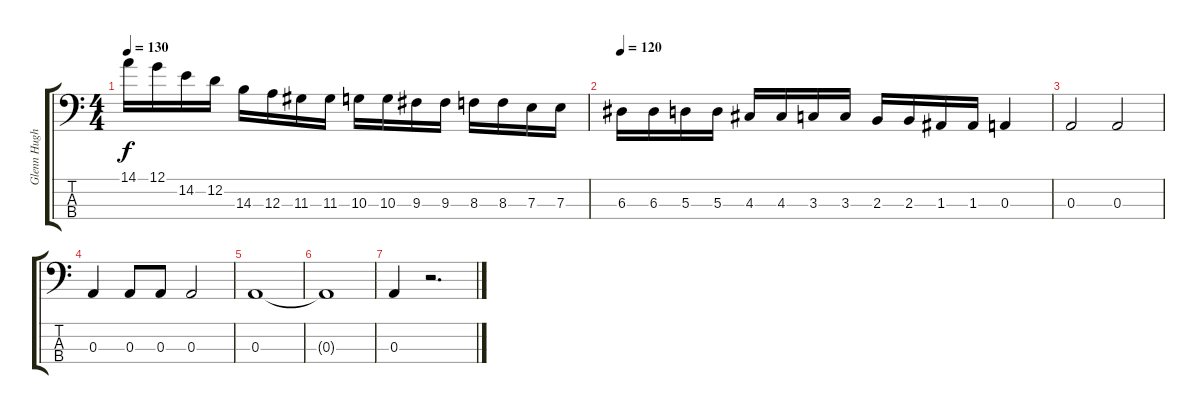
\track ("Glenn Hughes" "Glenn Hugh") {instrument electricbasspick}
\staff {score tabs}
\tuning (G2 D2 A1 E1) {hide}
\ts (4 4)
\tempo 130
\clef f4
\ks aminor
14.1.16{dy f} 12.1.16 14.2.16 12.2.16 14.3.16 12.3.16 11.3.16 11.3.16 10.3.16 10.3.16 9.3.16 9.3.16 8.3.16 8.3.16 7.3.16 7.3.16 |
\tempo 120
6.3.16 6.3.16 5.3.16 5.3.16 4.3.16 4.3.16 3.3.16 3.3.16 2.3.16 2.3.16 1.3.16 1.3.16 0.3.4 |
\ks c
0.3.2 0.3.2 |
0.3.4 0.3.8 0.3.8 0.3.2 |
0.3.1 |
0.3{t}.1 |
0.3.4 r.2{d}
